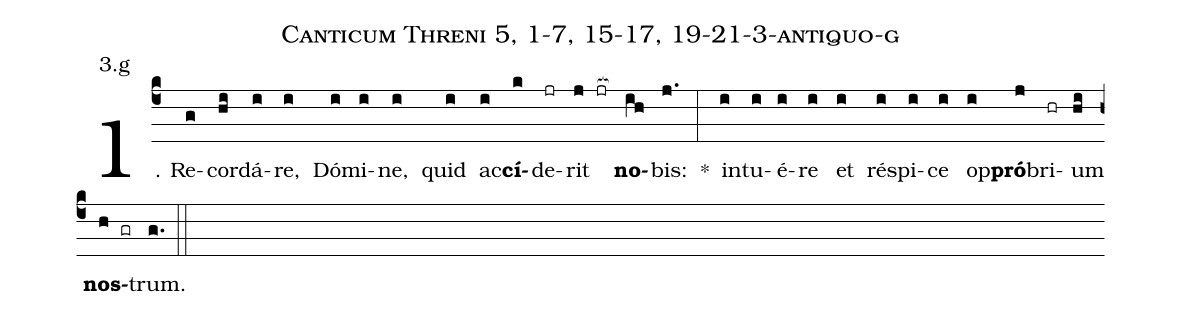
name: Canticum Threni 5, 1-7, 15-17, 19-21-3-antiquo-g;
annotation: 3.g;
%%
(c4)1. Re(g)cor(hi)dá(i)re,(i) Dó(i)mi(i)ne,(i) quid(i) ac(i)<b>cí</b>(k)de(jr)rit(j jr[ocb:1{]) <b>no</b>(ih[ocb:0}])bis:(j.) *(:) in(i)tu(i)é(i)re(i) et(i) ré(i)spi(i)ce(i) op(i)<b>pró</b>(j)bri(hr)um(hi) <b>nos</b>(h gr)trum.(g.) (::)
